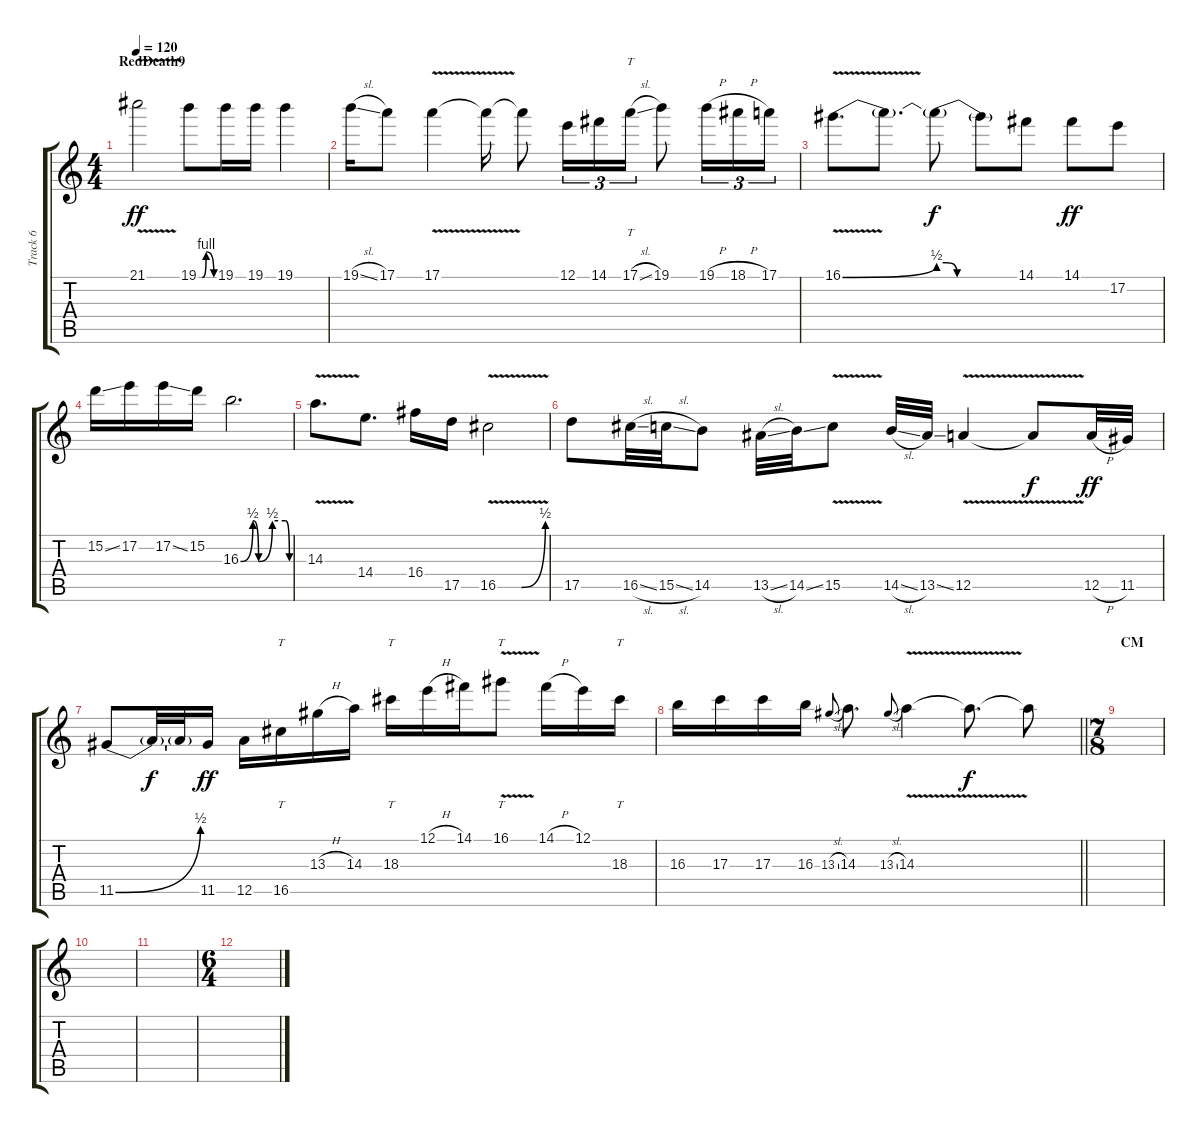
\track ("Track 6" "Track 6") {instrument overdrivenguitar}
\staff {score tabs}
\tuning (E4 B3 G3 D3 A2 E2) {hide}
\ts (4 4)
\section ("" "RedDeath9")
\tempo 120
\clef g2
\ks c
21.1{v}.2{dy ff} 19.1{be (custom 0 0 15 0 30 4 60 0)}.8 19.1.16 19.1.16 19.1.4 |
19.1{sl}.16 17.1.8 17.1{v}.4 17.1{t}.16 17.1{t}.8 12.1.16{tu (3 2)} 14.1.16{tu (3 2)} 17.1{sl}.16{tt tu (3 2)} 19.1.8 19.1{h}.16{tu (3 2)} 18.1{h}.16{tu (3 2)} 17.1.16{tu (3 2)} |
16.1{be (bend 0 0 60 2) v}.8{d} 16.1{t}.8{d} 16.1{be (custom 0 2 7 2 15 0 21 0 30 0 60 0) t}.8{dy f} 16.1{t}.8 14.1.8 14.1.8{dy ff} 17.2.8 |
15.2{ss}.16 17.2.16 17.2{ss}.16 15.2.16 16.3{be (custom 0 0 15 2 22 0 39 2 55 2 60 0)}.2{d} |
14.3{v}.8{d} 14.4.8{d} 16.4.16 17.5.16 16.5{be (custom 0 0 8 0 15 0 30 0 60 2) v}.2 |
17.5.8 16.5{sl}.32 15.5{sl}.32 14.5.8 13.5{sl}.32 14.5{ss}.32 15.5{v}.8 14.5{sl}.32 13.5{ss}.32 12.5{v}.4 12.5{t}.8{dy f} 12.5{h}.32{dy ff} 11.5.32 |
11.5{be (bend 0 0 60 2)}.8 11.5{t}.32{dy f} 11.5{t}.32 11.5.16{dy ff} 12.5.16 16.5.16{tt} 13.3{h}.16 14.3.16 18.3.16{tt} 12.1{h}.16 14.1.16 16.1{v}.8{tt} 14.1{h}.16 12.1.16 18.3.16{tt} |
\barLineRight lightlight
16.3.16 17.3.16 17.3.16 16.3.16 13.3{sl}.8{gr onbeat} 14.3.8{d} 13.3{sl}.8{gr onbeat} 14.3{v}.4 14.3{t}.8{d dy f} 14.3{t}.8 |
\ts (7 8)
\section ("" "CM")
|
|
|
\ts (6 4)
